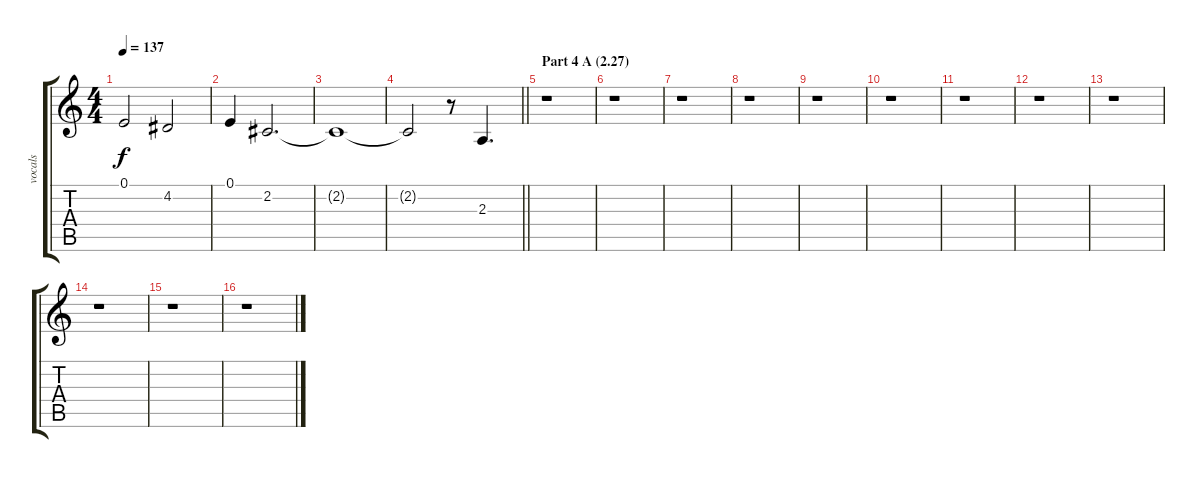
\track ("vocals" "vocals") {instrument oboe}
\staff {score tabs}
\tuning (E4 B3 G3 D3 A2 E2) {hide}
\ts (4 4)
\tempo 137
\clef g2
\ks c
0.1.2{dy f} 4.2.2 |
0.1.4 2.2.2{d} |
2.2{t}.1 |
\barLineRight lightlight
2.2{t}.2 r.8 2.3.4{d} |
\section ("" "Part 4 A (2.27)")
r.1 |
r.1 |
r.1 |
r.1 |
r.1 |
r.1 |
r.1 |
r.1 |
r.1 |
r.1 |
r.1 |
r.1
